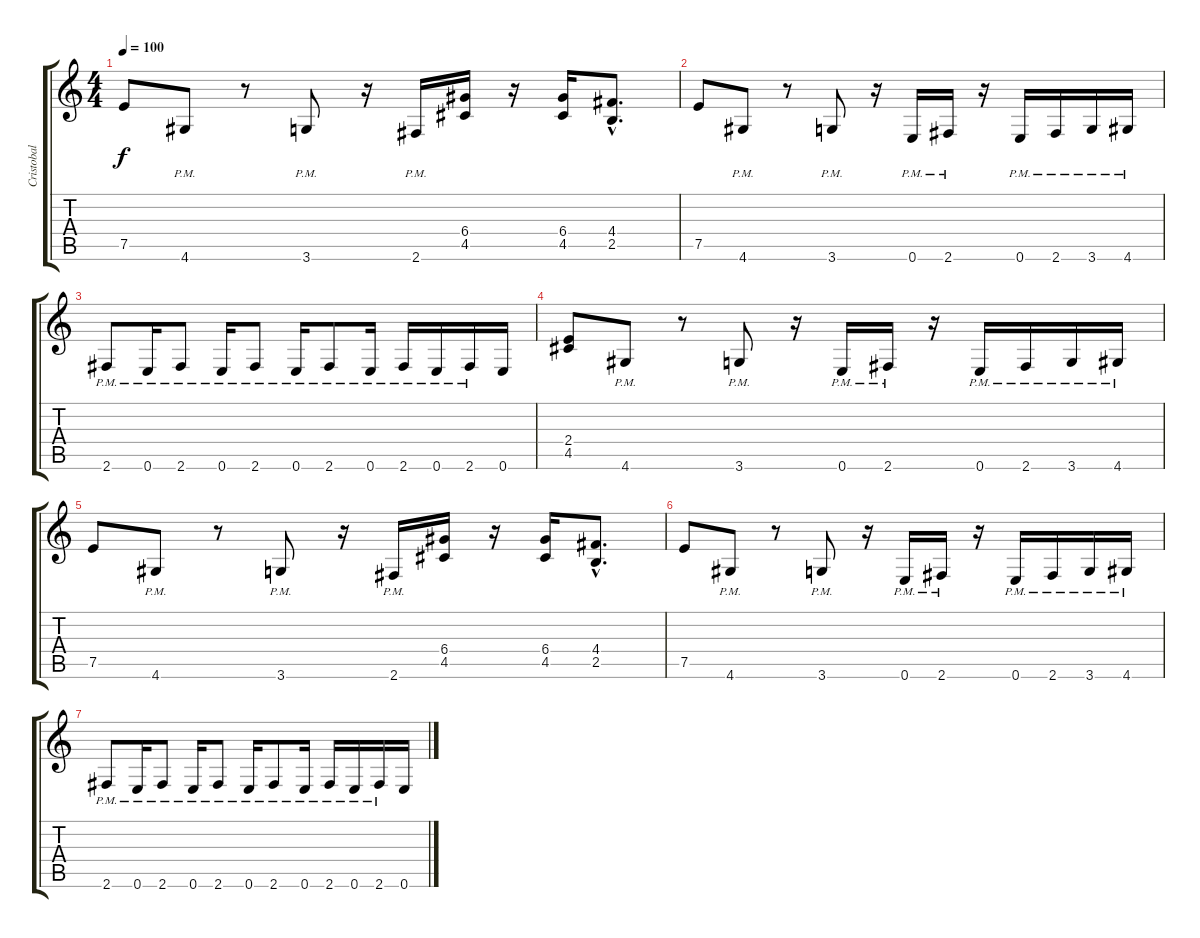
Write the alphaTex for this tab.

\track ("Cristobal Arriagada" "Cristobal ") {instrument distortionguitar}
\staff {score tabs}
\tuning (E4 B3 G3 D3 A2 E2) {hide}
\ts (4 4)
\tempo 100
\clef g2
\ks c
7.5.8{dy f} 4.6{pm}.8 r.8 3.6{pm}.8 r.16 2.6{pm}.16 (6.4 4.5).16 r.16 (6.4 4.5).16 (4.4{hac} 2.5{hac}).8{d} |
7.5.8 4.6{pm}.8 r.8 3.6{pm}.8 r.16 0.6{pm}.16 2.6{pm}.16 r.16 0.6{pm}.16 2.6{pm}.16 3.6{pm}.16 4.6{pm}.16 |
2.6{pm}.8 0.6{pm}.16 2.6{pm}.8 0.6{pm}.16 2.6{pm}.8 0.6{pm}.16 2.6{pm}.8 0.6{pm}.16 2.6{pm}.16 0.6{pm}.16 2.6{pm}.16 0.6.16 |
(2.4 4.5).8 4.6{pm}.8 r.8 3.6{pm}.8 r.16 0.6{pm}.16 2.6{pm}.16 r.16 0.6{pm}.16 2.6{pm}.16 3.6{pm}.16 4.6{pm}.16 |
7.5.8 4.6{pm}.8 r.8 3.6{pm}.8 r.16 2.6{pm}.16 (6.4 4.5).16 r.16 (6.4 4.5).16 (4.4{hac} 2.5{hac}).8{d} |
7.5.8 4.6{pm}.8 r.8 3.6{pm}.8 r.16 0.6{pm}.16 2.6{pm}.16 r.16 0.6{pm}.16 2.6{pm}.16 3.6{pm}.16 4.6{pm}.16 |
2.6{pm}.8 0.6{pm}.16 2.6{pm}.8 0.6{pm}.16 2.6{pm}.8 0.6{pm}.16 2.6{pm}.8 0.6{pm}.16 2.6{pm}.16 0.6{pm}.16 2.6{pm}.16 0.6.16
